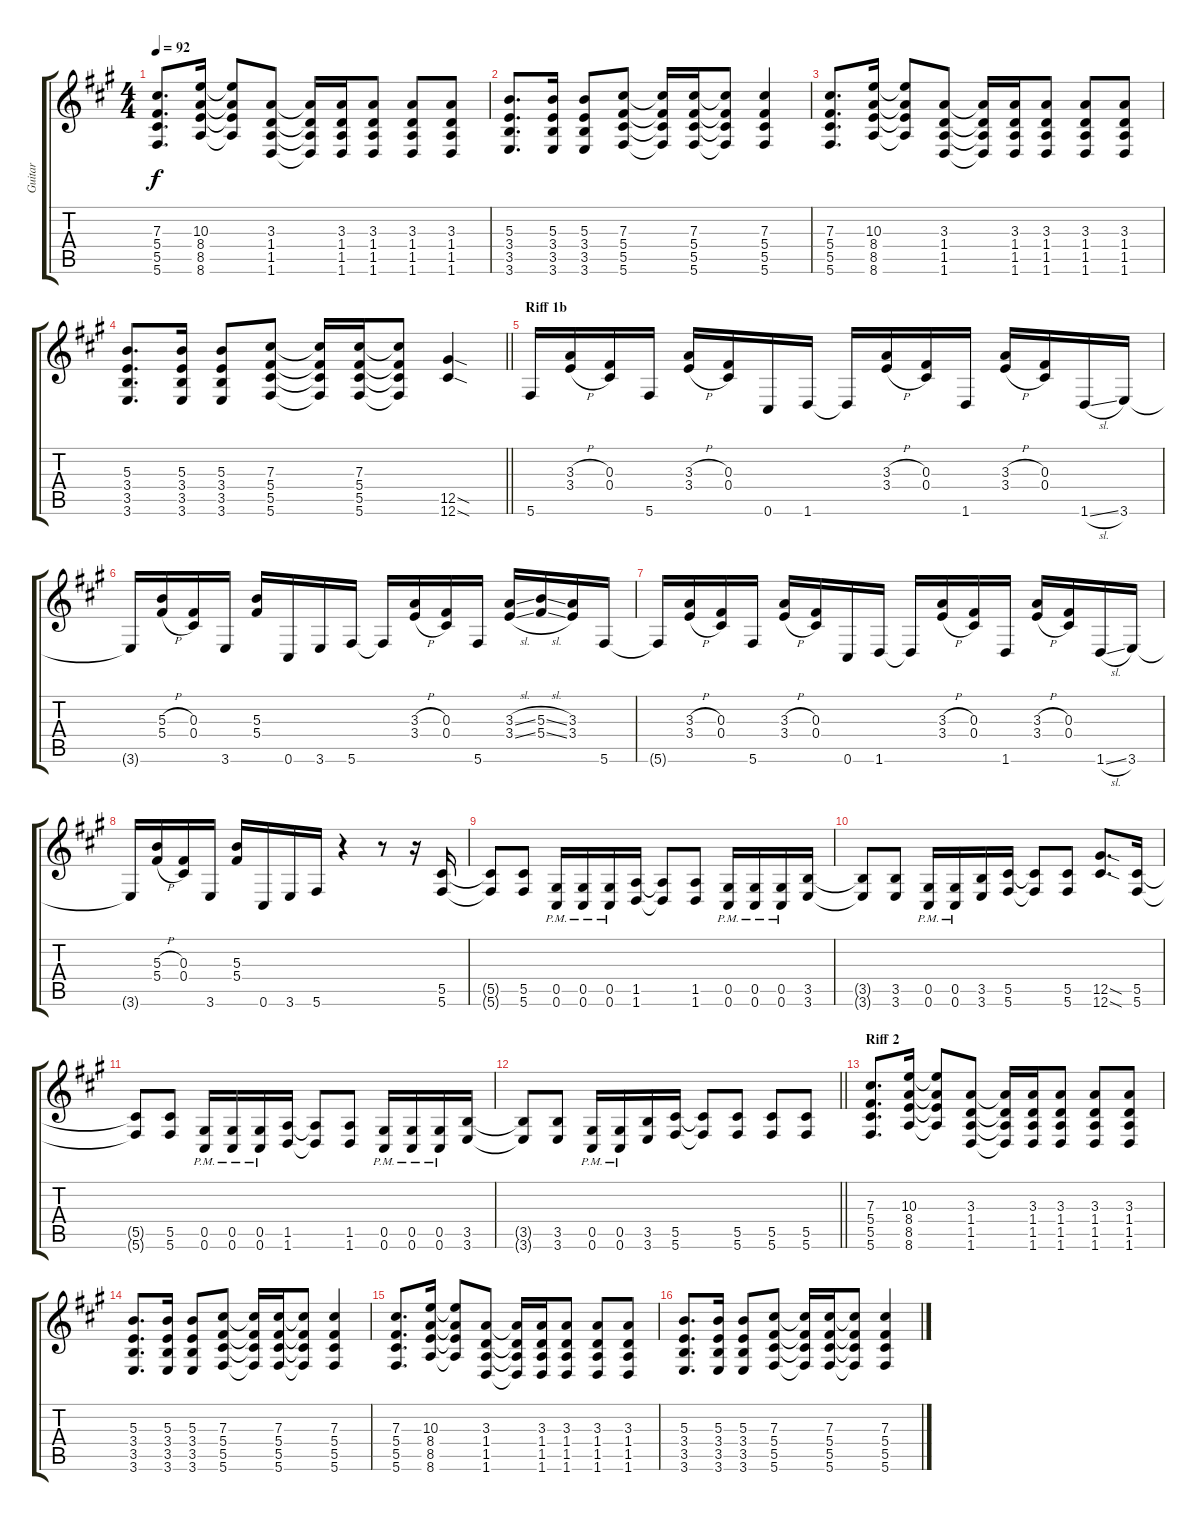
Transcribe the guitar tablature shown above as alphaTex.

\track ("Guitar" "Guitar") {instrument distortionguitar}
\staff {score tabs}
\tuning (Eb4 Bb3 Gb3 Db3 Ab2 Db2) {hide}
\ts (4 4)
\tempo 92
\clef g2
\ks a
(7.3 5.4 5.5 5.6).8{d dy f} (10.3 8.4 8.5 8.6).16 (10.3{t} 8.4{t} 8.5{t} 8.6{t}).8 (3.3 1.4 1.5 1.6).8 (3.3{t} 1.4{t} 1.5{t} 1.6{t}).16 (3.3 1.4 1.5 1.6).16 (3.3 1.4 1.5 1.6).8 (3.3 1.4 1.5 1.6).8 (3.3 1.4 1.5 1.6).8 |
(5.3 3.4 3.5 3.6).8{d} (5.3 3.4 3.5 3.6).16 (5.3 3.4 3.5 3.6).8 (7.3 5.4 5.5 5.6).8 (7.3{t} 5.4{t} 5.5{t} 5.6{t}).16 (7.3 5.4 5.5 5.6).16 (7.3{t} 5.4{t} 5.5{t} 5.6{t}).8 (7.3 5.4 5.5 5.6).4 |
(7.3 5.4 5.5 5.6).8{d} (10.3 8.4 8.5 8.6).16 (10.3{t} 8.4{t} 8.5{t} 8.6{t}).8 (3.3 1.4 1.5 1.6).8 (3.3{t} 1.4{t} 1.5{t} 1.6{t}).16 (3.3 1.4 1.5 1.6).16 (3.3 1.4 1.5 1.6).8 (3.3 1.4 1.5 1.6).8 (3.3 1.4 1.5 1.6).8 |
\barLineRight lightlight
(5.3 3.4 3.5 3.6).8{d} (5.3 3.4 3.5 3.6).16 (5.3 3.4 3.5 3.6).8 (7.3 5.4 5.5 5.6).8 (7.3{t} 5.4{t} 5.5{t} 5.6{t}).16 (7.3 5.4 5.5 5.6).16 (7.3{t} 5.4{t} 5.5{t} 5.6{t}).8 (12.5{sod} 12.6{sod}).4 |
\section ("" "Riff 1b")
5.6.16{volume 10 instrument electricguitarjazz} (3.3{h} 3.4{h}).16 (0.3 0.4).16 5.6.16 (3.3{h} 3.4{h}).16 (0.3 0.4).16 0.6.16 1.6.16 1.6{t}.16 (3.3{h} 3.4{h}).16 (0.3 0.4).16 1.6.16 (3.3{h} 3.4{h}).16 (0.3 0.4).16 1.6{sl}.16 3.6.16 |
3.6{t}.16 (5.3{h} 5.4{h}).16 (0.3 0.4).16 3.6.16 (5.3 5.4).16 0.6.16 3.6.16 5.6.16 5.6{t}.16 (3.3{h} 3.4{h}).16 (0.3 0.4).16 5.6.16 (3.3{sl} 3.4{sl}).16 (5.3{sl} 5.4{sl}).16 (3.3 3.4).16 5.6.16 |
5.6{t}.16 (3.3{h} 3.4{h}).16 (0.3 0.4).16 5.6.16 (3.3{h} 3.4{h}).16 (0.3 0.4).16 0.6.16 1.6.16 1.6{t}.16 (3.3{h} 3.4{h}).16 (0.3 0.4).16 1.6.16 (3.3{h} 3.4{h}).16 (0.3 0.4).16 1.6{sl}.16 3.6.16 |
3.6{t}.16 (5.3{h} 5.4{h}).16 (0.3 0.4).16 3.6.16 (5.3 5.4).16 0.6.16 3.6.16 5.6.16 r.4{volume 14 instrument distortionguitar} r.8 r.16 (5.5 5.6).16 |
(5.5{t} 5.6{t}).8 (5.5 5.6).8 (0.5{pm} 0.6{pm}).16 (0.5{pm} 0.6{pm}).16 (0.5{pm} 0.6{pm}).16 (1.5 1.6).16 (1.5{t} 1.6{t}).8 (1.5 1.6).8 (0.5{pm} 0.6{pm}).16 (0.5{pm} 0.6{pm}).16 (0.5{pm} 0.6{pm}).16 (3.5 3.6).16 |
(3.5{t} 3.6{t}).8 (3.5 3.6).8 (0.5{pm} 0.6{pm}).16 (0.5{pm} 0.6{pm}).16 (3.5 3.6).16 (5.5 5.6).16 (5.5{t} 5.6{t}).8 (5.5 5.6).8 (12.5{sod} 12.6{sod}).8{d} (5.5 5.6).16 |
(5.5{t} 5.6{t}).8 (5.5 5.6).8 (0.5{pm} 0.6{pm}).16 (0.5{pm} 0.6{pm}).16 (0.5{pm} 0.6{pm}).16 (1.5 1.6).16 (1.5{t} 1.6{t}).8 (1.5 1.6).8 (0.5{pm} 0.6{pm}).16 (0.5{pm} 0.6{pm}).16 (0.5{pm} 0.6{pm}).16 (3.5 3.6).16 |
\barLineRight lightlight
(3.5{t} 3.6{t}).8 (3.5 3.6).8 (0.5{pm} 0.6{pm}).16 (0.5{pm} 0.6{pm}).16 (3.5 3.6).16 (5.5 5.6).16 (5.5{t} 5.6{t}).8 (5.5 5.6).8 (5.5 5.6).8 (5.5 5.6).8 |
\section ("" "Riff 2")
(7.3 5.4 5.5 5.6).8{d} (10.3 8.4 8.5 8.6).16 (10.3{t} 8.4{t} 8.5{t} 8.6{t}).8 (3.3 1.4 1.5 1.6).8 (3.3{t} 1.4{t} 1.5{t} 1.6{t}).16 (3.3 1.4 1.5 1.6).16 (3.3 1.4 1.5 1.6).8 (3.3 1.4 1.5 1.6).8 (3.3 1.4 1.5 1.6).8 |
(5.3 3.4 3.5 3.6).8{d} (5.3 3.4 3.5 3.6).16 (5.3 3.4 3.5 3.6).8 (7.3 5.4 5.5 5.6).8 (7.3{t} 5.4{t} 5.5{t} 5.6{t}).16 (7.3 5.4 5.5 5.6).16 (7.3{t} 5.4{t} 5.5{t} 5.6{t}).8 (7.3 5.4 5.5 5.6).4 |
(7.3 5.4 5.5 5.6).8{d} (10.3 8.4 8.5 8.6).16 (10.3{t} 8.4{t} 8.5{t} 8.6{t}).8 (3.3 1.4 1.5 1.6).8 (3.3{t} 1.4{t} 1.5{t} 1.6{t}).16 (3.3 1.4 1.5 1.6).16 (3.3 1.4 1.5 1.6).8 (3.3 1.4 1.5 1.6).8 (3.3 1.4 1.5 1.6).8 |
(5.3 3.4 3.5 3.6).8{d} (5.3 3.4 3.5 3.6).16 (5.3 3.4 3.5 3.6).8 (7.3 5.4 5.5 5.6).8 (7.3{t} 5.4{t} 5.5{t} 5.6{t}).16 (7.3 5.4 5.5 5.6).16 (7.3{t} 5.4{t} 5.5{t} 5.6{t}).8 (7.3 5.4 5.5 5.6).4
